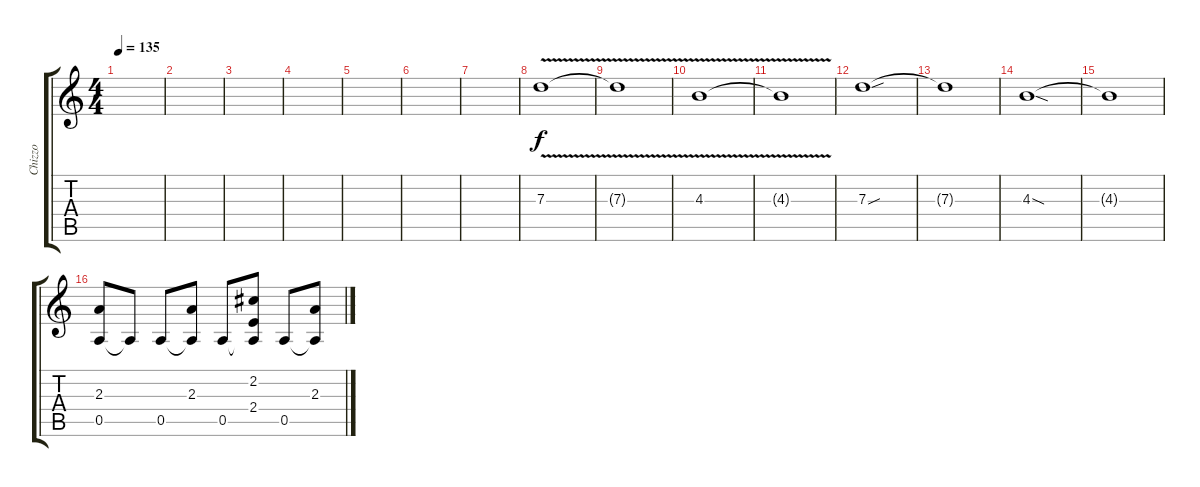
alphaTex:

\track ("Chizzo" "Chizzo") {instrument electricguitarjazz}
\staff {score tabs}
\tuning (E4 B3 G3 D3 A2 E2) {hide}
\ts (4 4)
\tempo 135
\clef g2
\ks c
|
|
|
|
|
|
|
7.3{v}.1 |
7.3{t}.1 |
4.3{v}.1 |
4.3{t}.1 |
7.3{sou}.1 |
7.3{t}.1 |
4.3{sod}.1 |
4.3{t}.1 |
(2.3 0.5).8 0.5{t}.8 0.5.8 (2.3 0.5{t}).8 0.5.8 (2.2 2.4 0.5{t}).8 0.5.8 (2.3 0.5{t}).8
